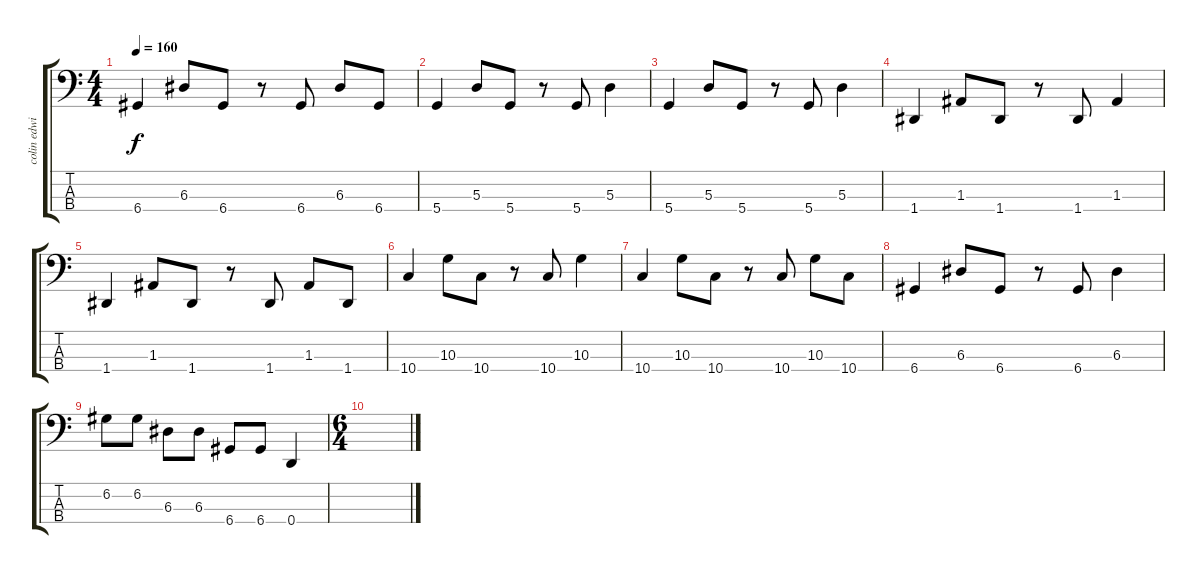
\track ("colin edwin ( bass )" "colin edwi") {instrument electricbassfinger}
\staff {score tabs}
\tuning (G2 D2 A1 D1) {hide}
\ts (4 4)
\tempo 160
\clef f4
\ks c
6.4.4{dy f} 6.3.8 6.4.8 r.8 6.4.8 6.3.8 6.4.8 |
5.4.4 5.3.8 5.4.8 r.8 5.4.8 5.3.4 |
5.4.4 5.3.8 5.4.8 r.8 5.4.8 5.3.4 |
1.4.4 1.3.8 1.4.8 r.8 1.4.8 1.3.4 |
1.4.4 1.3.8 1.4.8 r.8 1.4.8 1.3.8 1.4.8 |
10.4.4 10.3.8 10.4.8 r.8 10.4.8 10.3.4 |
10.4.4 10.3.8 10.4.8 r.8 10.4.8 10.3.8 10.4.8 |
6.4.4 6.3.8 6.4.8 r.8 6.4.8 6.3.4 |
6.2.8 6.2.8 6.3.8 6.3.8 6.4.8 6.4.8 0.4.4 |
\ts (6 4)
